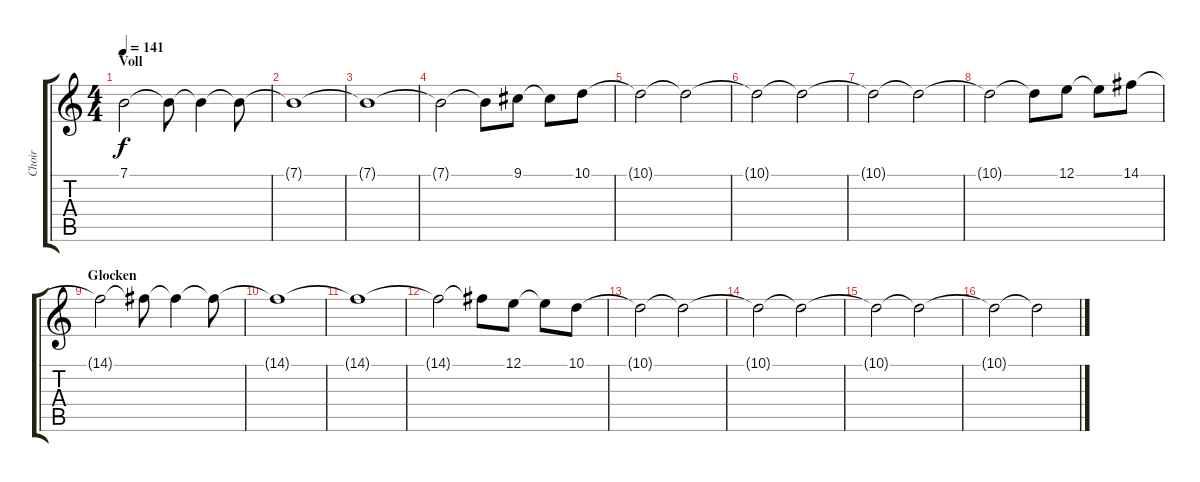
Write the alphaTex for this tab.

\track ("Choir" "Choir") {instrument voiceoohs}
\staff {score tabs}
\tuning (E4 B3 G3 D3 A2 E2) {hide}
\ts (4 4)
\section ("" "Voll")
\tempo 141
\clef g2
\ks c
7.1.2{dy f} 7.1{t}.8 7.1{t}.4 7.1{t}.8 |
7.1{t}.1 |
7.1{t}.1 |
7.1{t}.2 7.1{t}.8 9.1.8 9.1{t}.8 10.1.8 |
10.1{t}.2 10.1{t}.2 |
10.1{t}.2 10.1{t}.2 |
10.1{t}.2 10.1{t}.2 |
10.1{t}.2 10.1{t}.8 12.1.8 12.1{t}.8 14.1.8 |
\section ("" "Glocken")
14.1{t}.2 14.1{t}.8 14.1{t}.4 14.1{t}.8 |
14.1{t}.1 |
14.1{t}.1 |
14.1{t}.2 14.1{t}.8 12.1.8 12.1{t}.8 10.1.8 |
10.1{t}.2 10.1{t}.2 |
10.1{t}.2 10.1{t}.2 |
10.1{t}.2 10.1{t}.2 |
10.1{t}.2 10.1{t}.2
